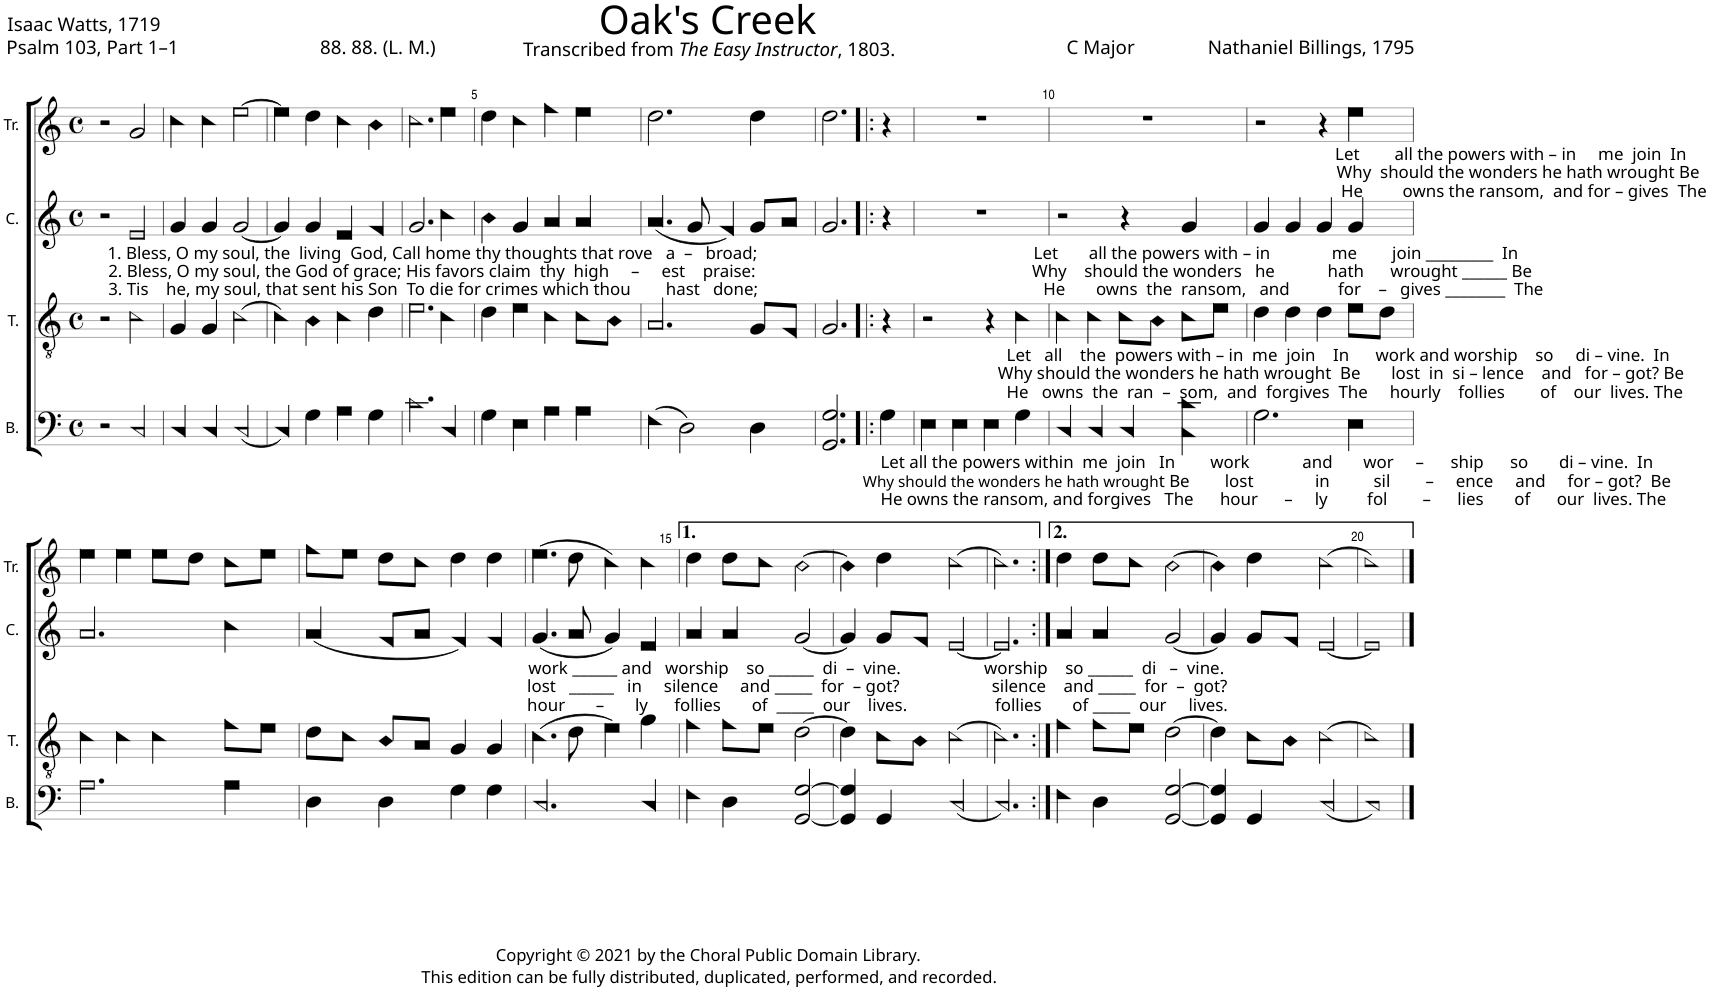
**kern	**kern	**kern	**kern
*part4	*part3	*part2	*part1
*staff4	*staff3	*staff2	*staff1
*I"B.	*I"T.	*I"C.	*I"Tr.
*I'B.	*I'T.	*I'C.	*I'Tr.
*clefF4	*clefGv2	*clefG2	*clefG2
*k[]	*k[]	*k[]	*k[]
*M4/4	*M4/4	*M4/4	*M4/4
*met(c)	*met(c)	*met(c)	*met(c)
=1	=1	=1	=1
2r	2r	2r	2r
!	!	!LO:TX:b:t=1. Bless, O my soul, the  living  God, Call home thy thoughts that rove   a  –   broad;                                                               Let       all the powers with – in              me        join _________  In	!
!	!	!LO:TX:b:t=2. Bless, O my soul, the God of grace; His favors claim  thy  high     –     est    praise&colon;                                                               Why    should the wonders   he            hath      wrought ______ Be	!
!	!	!LO:TX:b:t=3. Tis    he, my soul, that sent his Son  To die for crimes which thou        hast   done;                                                                 He       owns  the  ransom,   and           for    –   gives ________  The	!
2C!/	2c!\	2e!/	2g!/
=2	=2	=2	=2
4C!/	4G!/	4g!/	4cc!\
4C!/	4G!/	4g!/	4cc!\
[2C!/	[2c!\	[2g!/	[2ee!\
=3	=3	=3	=3
4C!/]	4c!\]	4g!/]	4ee!\]
4G!\	4B!\	4g!/	4dd!\
4A!\	4c!\	4e!/	4cc!\
4G!\	4d!\	4f!/	4b!\
=4	=4	=4	=4
2.c!\	2.e!\	2.g!/	2.cc!\
4C!/	4c!\	4cc!\	4ee!\
=5	=5	=5	=5
4G!\	4d!\	4b!\	4dd!\
4E!\	4e!\	4g!/	4cc!\
4A!\	4c!\	4a!/	4ff!\
4A!\	8c!\L	4a!/	4ee!\
.	8B!\J	.	.
=6	=6	=6	=6
(4F!\	2.A!/	(4.a!/	2.dd!\
2D!\)	.	.	.
.	.	8g!/	.
.	.	4f!/)	.
4D!\	8G!/L	8g!/L	4dd!\
.	8F!/J	8a!/J	.
=7	=7	=7	=7
2.GG!/ 2.G!/	2.G!/	2.g!/	2.dd!\
=8!|:	=8!|:	=8!|:	=8!|:
!LO:TX:b:t=Let all the powers within  me  join   In        work            and       wor     –      ship      so       di – vine.  In	!	!	!
!LO:TX:b:t=Why should the wonders he hath wrough	!	!	!
!LO:TX:b:t=t	!	!	!
!LO:TX:b:t=Be        lost              in          sil        –     ence     and     for – got?  Be	!	!	!
!LO:TX:b:t=He owns the ransom, and forgives   The      hour      –     ly         fol        –      lies       of      our  lives. The	!	!	!
4G!\	4r	4r	4r
=9	=9	=9	=9
4E!\	2r	1r	1r
4E!\	.	.	.
4E!\	4r	.	.
!	!LO:TX:b:t=Let   all    the  powers with – in  me  join    In      work and worship    so     di – vine.  In	!	!
!	!LO:TX:b:t=Why should the wonders he hath wrought  Be       lost  in  si – lence    and   for – got? Be	!	!
!	!LO:TX:b:t=He   owns  the  ran  –  som,  and  forgives  The     hourly    follies        of    our  lives. The	!	!
4G!\	4c!\	.	.
=10	=10	=10	=10
4C!/	4c!\	2r	1r
4C!/	4c!\	.	.
4C!/	8c!\L	4r	.
.	8B!\J	.	.
4C!\ 4c!\	8c!\L	4g!/	.
.	8e!\J	.	.
=11	=11	=11	=11
2.G!\	4d!\	4g!/	2r
.	4d!\	4g!/	.
.	4d!\	4g!/	4r
!	!	!	!LO:TX:b:t=Let        all the powers with – in     me  join  In
!	!	!	!LO:TX:b:t=Why  should the wonders he hath wrought Be
!	!	!	!LO:TX:b:t=He         owns the ransom,  and for – gives  The
4E!\	8e!\L	4g!/	4ee!\
.	8d!\J	.	.
!!LO:LB:g=z
=12	=12	=12	=12
2.A!\	4c!\	2.a!/	4ee!\
.	4c!\	.	4ee!\
.	4c!\	.	8ee!\L
.	.	.	8dd!\J
4A!\	8f!\L	4cc!\	8cc!\L
.	8e!\J	.	8ee!\J
=13	=13	=13	=13
4D!\	8d!\L	(4a!/	8ff!\L
.	8c!\J	.	8ee!\J
4D!\	8B!/L	8f!/L	8dd!\L
.	8A!/J	8a!/J	8cc!\J
4G!\	4G!/	4f!/)	4dd!\
4G!\	4G!/	4f!/	4dd!\
=14	=14	=14	=14
!	!	!LO:TX:b:t=work ______ and   worship    so ______  di  –  vine.                   worship    so ______  di   –  vine.	!
!	!	!LO:TX:b:t=lost   ______   in     silence     and _____  for  – got?                     silence    and _____  for  –  got?	!
!	!	!LO:TX:b:t=hour       –       ly      follies       of  _____  our    lives.                    follies       of _____  our     lives.	!
2.C!/	(4.c!\	(4.g!/	(4.ee!\
.	8d!\	8a!/	8dd!\
.	4e!\)	4g!/)	4cc!\)
4C!/	4g!\	4e!/	4cc!\
=15	=15	=15	=15
4F!\	4f!\	4a!/	4dd!\
4D!\	8f!\L	4a!/	8dd!\L
.	8e!\J	.	8cc!\J
[2GG!/ [2G!/	[2d!\	[2g!/	[2b!\
=16	=16	=16	=16
4GG!/] 4G!/]	4d!\]	4g!/]	4b!\]
4GG!/	8c!\L	8g!/L	4dd!\
.	8B!\J	8f!/J	.
[2C!/	[2c!\	[2e!/	[2cc!\
=17	=17	=17	=17
2.C!/]	2.c!\]	2.e!/]	2.cc!\]
=18:|!	=18:|!	=18:|!	=18:|!
4F!\	4f!\	4a!/	4dd!\
4D!\	8f!\L	4a!/	8dd!\L
.	8e!\J	.	8cc!\J
[2GG!/ [2G!/	[2d!\	[2g!/	[2b!\
=19	=19	=19	=19
4GG!/] 4G!/]	4d!\]	4g!/]	4b!\]
4GG!/	8c!\L	8g!/L	4dd!\
.	8B!\J	8f!/J	.
(2C!/	[2c!\	[2e!/	[2cc!\
=20	=20	=20	=20
1C!)	1c!]	1e!]	1cc!]
==	==	==	==
*-	*-	*-	*-
